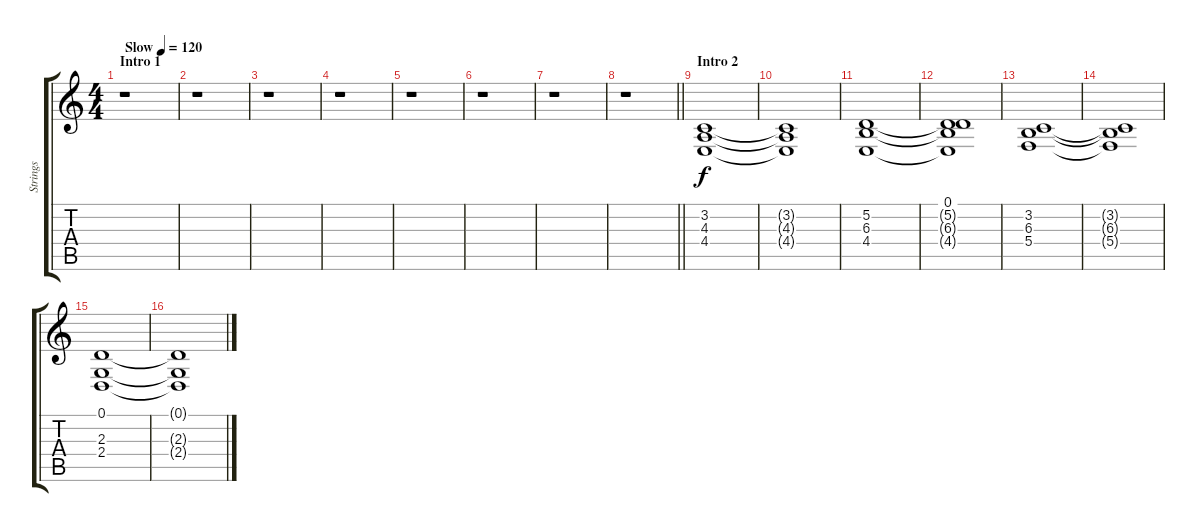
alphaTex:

\track ("Strings" "Strings") {instrument stringensemble1}
\staff {score tabs}
\tuning (D4 A3 F3 C3 G2 C2) {hide}
\ts (4 4)
\section ("" "Intro 1")
\tempo (120 "Slow")
\clef g2
\ks c
r.1{dy f instrument stringensemble1} |
r.1 |
r.1 |
r.1 |
r.1 |
r.1 |
r.1 |
\barLineRight lightlight
r.1 |
\section ("" "Intro 2")
(3.2 4.3 4.4).1 |
(3.2{t} 4.3{t} 4.4{t}).1 |
(5.2 6.3 4.4).1 |
(0.1 5.2{t} 6.3{t} 4.4{t}).1 |
(3.2 6.3 5.4).1 |
(3.2{t} 6.3{t} 5.4{t}).1 |
(0.1 2.3 2.4).1 |
(0.1{t} 2.3{t} 2.4{t}).1
